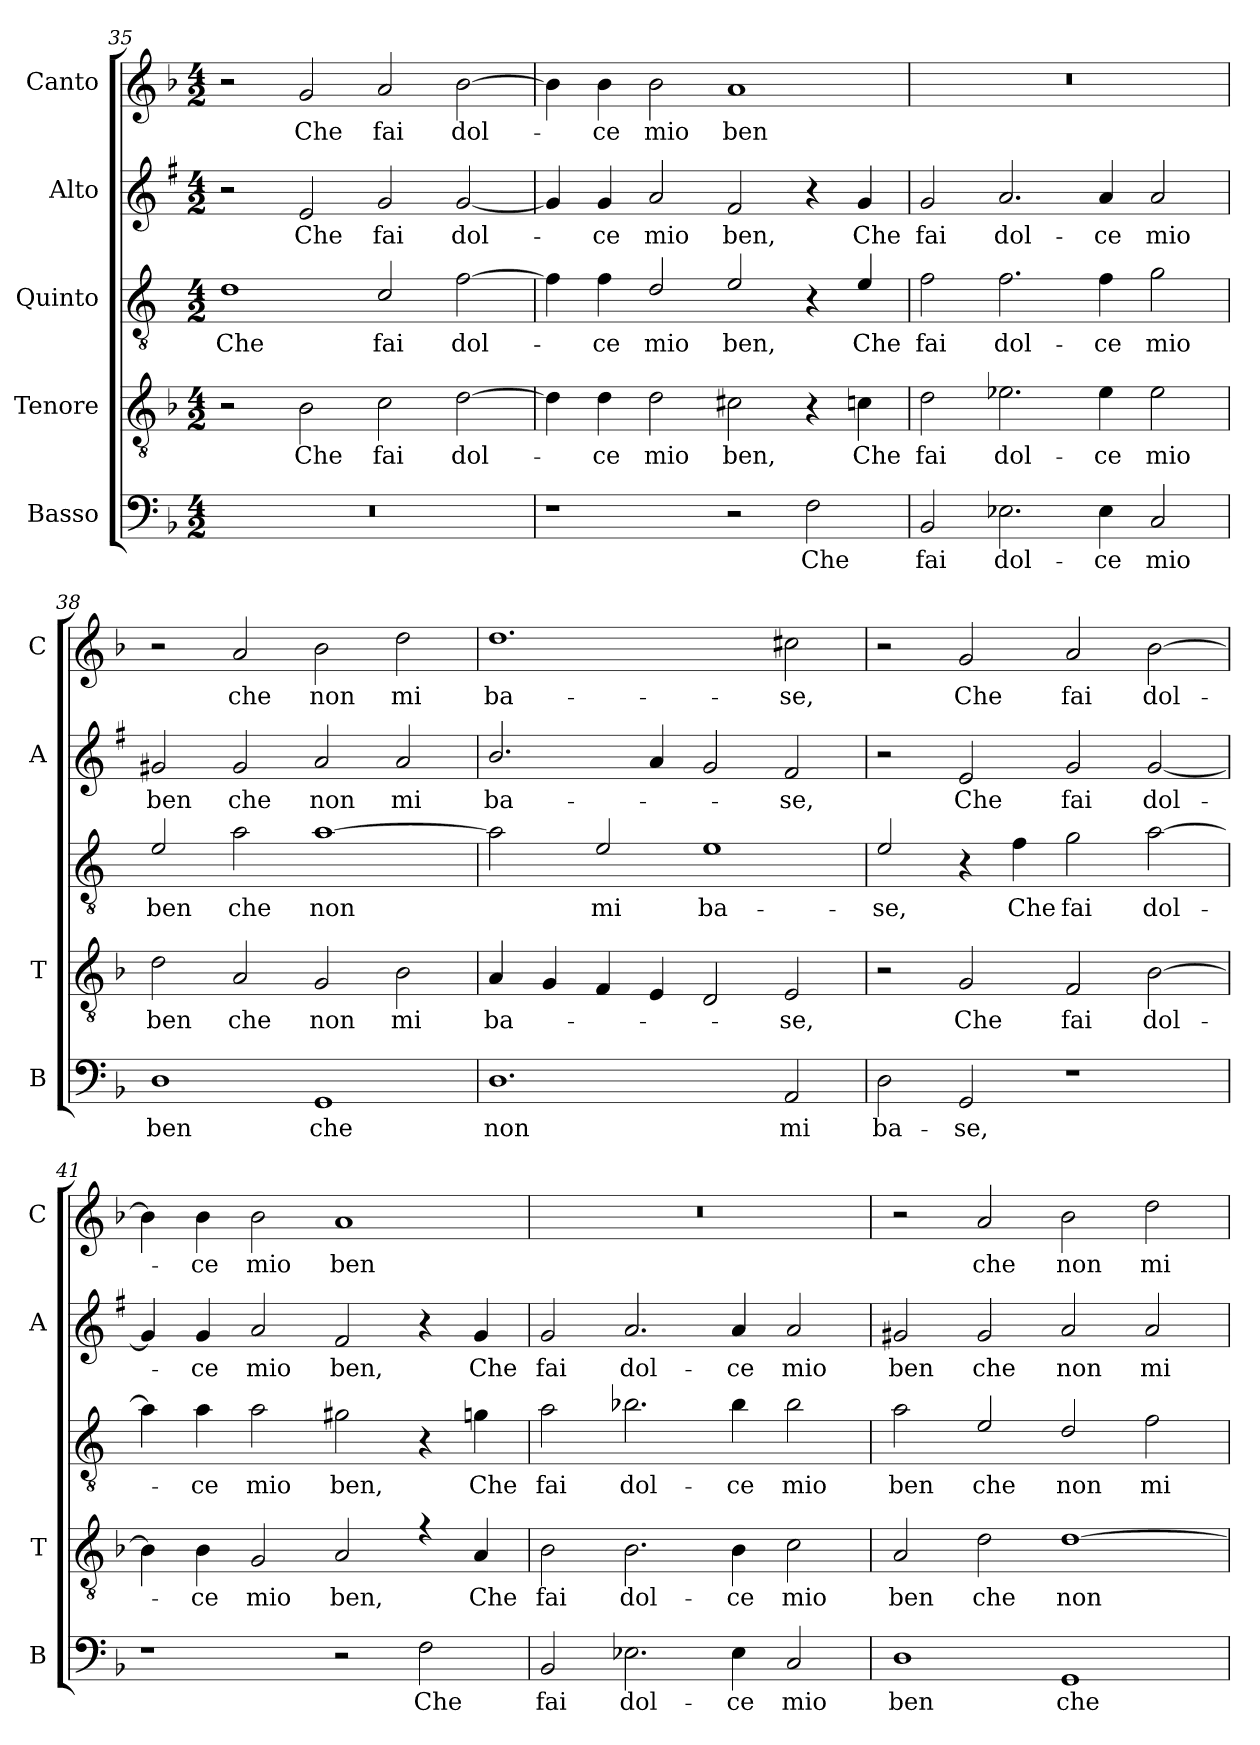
**kern	**text	**kern	**text	**kern	**text	**kern	**text	**kern	**text
*part5	*part5	*part4	*part4	*part3	*part3	*part2	*part2	*part1	*part1
*staff5	*staff5	*staff4	*staff4	*staff3	*staff3	*staff2	*staff2	*staff1	*staff1
*I"Basso	*	*I"Tenore	*	*I"Quinto	*	*I"Alto	*	*I"Canto	*
*I'B	*	*I'T	*	*	*	*I'A	*	*I'C	*
!!LO:PB:g=z
*clefF4	*	*clefGv2	*	*clefGv2	*	*clefG2	*	*clefG2	*
*	*	*	*	*ITrd4c7	*	*ITrd1c2	*	*	*
*k[b-]	*	*k[b-]	*	*k[b-]	*	*k[b-]	*	*k[b-]	*
*F:	*	*F:	*	*F:	*	*F:	*	*F:	*
*M4/2	*	*M4/2	*	*M4/2	*	*M4/2	*	*M4/2	*
=35	=35	=35	=35	=35	=35	=35	=35	=35	=35
!	!	!	!	!	!LO:LY:b	!	!	!	!
0r	.	2r	.	1G	Che	2r	.	2r	.
!	!	!	!LO:LY:b	!	!	!	!LO:LY:b	!	!LO:LY:b
.	.	2B-\	Che	.	.	2d/	Che	2g/	Che
!	!	!	!LO:LY:b	!	!LO:LY:b	!	!LO:LY:b	!	!LO:LY:b
.	.	2c\	fai	2F/	fai	2f/	fai	2a/	fai
!	!	!	!LO:LY:b	!	!LO:LY:b	!	!LO:LY:b	!	!LO:LY:b
.	.	[2d\	dol-	[2B-\	dol-	[2f/	dol-	[2b-\	dol-
=36	=36	=36	=36	=36	=36	=36	=36	=36	=36
1r	.	4d\]	.	4B-\]	.	4f/]	.	4b-\]	.
!	!	!	!LO:LY:b	!	!LO:LY:b	!	!LO:LY:b	!	!LO:LY:b
.	.	4d\	-ce	4B-\	-ce	4f/	-ce	4b-\	-ce
!	!	!	!LO:LY:b	!	!LO:LY:b	!	!LO:LY:b	!	!LO:LY:b
.	.	2d\	mio	2G/	mio	2g/	mio	2b-\	mio
!	!	!	!LO:LY:b	!	!LO:LY:b	!	!LO:LY:b	!	!LO:LY:b
2r	.	2c#X\	ben,	2A/	ben,	2e/	ben,	1a	ben
!	!LO:LY:b	!	!	!	!	!	!	!	!
2F\	Che	4r	.	4r	.	4r	.	.	.
!	!	!	!LO:LY:b	!	!LO:LY:b	!	!LO:LY:b	!	!
.	.	4cn\	Che	4A/	Che	4f/	Che	.	.
=37	=37	=37	=37	=37	=37	=37	=37	=37	=37
!	!LO:LY:b	!	!LO:LY:b	!	!LO:LY:b	!	!LO:LY:b	!	!
2BB-/	fai	2d\	fai	2B-\	fai	2f/	fai	0r	.
!	!LO:LY:b	!	!LO:LY:b	!	!LO:LY:b	!	!LO:LY:b	!	!
2.E-X\	dol-	2.e-X\	dol-	2.B-\	dol-	2.g/	dol-	.	.
!	!LO:LY:b	!	!LO:LY:b	!	!LO:LY:b	!	!LO:LY:b	!	!
4E-\	-ce	4e-\	-ce	4B-\	-ce	4g/	-ce	.	.
!	!LO:LY:b	!	!LO:LY:b	!	!LO:LY:b	!	!LO:LY:b	!	!
2C/	mio	2e-\	mio	2c\	mio	2g/	mio	.	.
=38	=38	=38	=38	=38	=38	=38	=38	=38	=38
!	!LO:LY:b	!	!LO:LY:b	!	!LO:LY:b	!	!LO:LY:b	!	!
1D	ben	2d\	ben	2A/	ben	2f#X/	ben	2r	.
!	!	!	!LO:LY:b	!	!LO:LY:b	!	!LO:LY:b	!	!LO:LY:b
.	.	2A/	che	2d\	che	2f#/	che	2a/	che
!	!LO:LY:b	!	!LO:LY:b	!	!LO:LY:b	!	!LO:LY:b	!	!LO:LY:b
1GG	che	2G/	non	[1d	non	2g/	non	2b-\	non
!	!	!	!LO:LY:b	!	!	!	!LO:LY:b	!	!LO:LY:b
.	.	2B-\	mi	.	.	2g/	mi	2dd\	mi
!!LO:LB:g=z
=39	=39	=39	=39	=39	=39	=39	=39	=39	=39
!	!LO:LY:b	!	!LO:LY:b	!	!	!	!LO:LY:b	!	!LO:LY:b
1.D	non	4A/	ba-	2d\]	.	2.a/	ba-	1.dd	ba-
.	.	4G/	.	.	.	.	.	.	.
!	!	!	!	!	!LO:LY:b	!	!	!	!
.	.	4F/	.	2A/	mi	.	.	.	.
.	.	4E/	.	.	.	4g/	.	.	.
!	!	!	!	!	!LO:LY:b	!	!	!	!
.	.	2D/	.	1A	ba-	2f/	.	.	.
!	!LO:LY:b	!	!LO:LY:b	!	!	!	!LO:LY:b	!	!LO:LY:b
2AA/	mi	2E/	-se,	.	.	2e/	-se,	2cc#X\	-se,
=40	=40	=40	=40	=40	=40	=40	=40	=40	=40
!	!LO:LY:b	!	!	!	!LO:LY:b	!	!	!	!
2D\	ba-	2r	.	2A/	-se,	2r	.	2r	.
!	!LO:LY:b	!	!LO:LY:b	!	!	!	!LO:LY:b	!	!LO:LY:b
2GG/	-se,	2G/	Che	4r	.	2d/	Che	2g/	Che
!	!	!	!	!	!LO:LY:b	!	!	!	!
.	.	.	.	4B-\	Che	.	.	.	.
!	!	!	!LO:LY:b	!	!LO:LY:b	!	!LO:LY:b	!	!LO:LY:b
1r	.	2F/	fai	2c\	fai	2f/	fai	2a/	fai
!	!	!	!LO:LY:b	!	!LO:LY:b	!	!LO:LY:b	!	!LO:LY:b
.	.	[2B-\	dol-	[2d\	dol-	[2f/	dol-	[2b-\	dol-
=41	=41	=41	=41	=41	=41	=41	=41	=41	=41
1r	.	4B-\]	.	4d\]	.	4f/]	.	4b-\]	.
!	!	!	!LO:LY:b	!	!LO:LY:b	!	!LO:LY:b	!	!LO:LY:b
.	.	4B-\	-ce	4d\	-ce	4f/	-ce	4b-\	-ce
!	!	!	!LO:LY:b	!	!LO:LY:b	!	!LO:LY:b	!	!LO:LY:b
.	.	2G/	mio	2d\	mio	2g/	mio	2b-\	mio
!	!	!	!LO:LY:b	!	!LO:LY:b	!	!LO:LY:b	!	!LO:LY:b
2r	.	2A/	ben,	2c#X\	ben,	2e/	ben,	1a	ben
!	!LO:LY:b	!	!	!	!	!	!	!	!
2F\	Che	4rf	.	4r	.	4r	.	.	.
!	!	!	!LO:LY:b	!	!LO:LY:b	!	!LO:LY:b	!	!
.	.	4A/	Che	4cn\	Che	4f/	Che	.	.
=42	=42	=42	=42	=42	=42	=42	=42	=42	=42
!	!LO:LY:b	!	!LO:LY:b	!	!LO:LY:b	!	!LO:LY:b	!	!
2BB-/	fai	2B-\	fai	2d\	fai	2f/	fai	0r	.
!	!LO:LY:b	!	!LO:LY:b	!	!LO:LY:b	!	!LO:LY:b	!	!
2.E-X\	dol-	2.B-\	dol-	2.e-X\	dol-	2.g/	dol-	.	.
!	!LO:LY:b	!	!LO:LY:b	!	!LO:LY:b	!	!LO:LY:b	!	!
4E-\	-ce	4B-\	-ce	4e-\	-ce	4g/	-ce	.	.
!	!LO:LY:b	!	!LO:LY:b	!	!LO:LY:b	!	!LO:LY:b	!	!
2C/	mio	2c\	mio	2e-\	mio	2g/	mio	.	.
=43	=43	=43	=43	=43	=43	=43	=43	=43	=43
!	!LO:LY:b	!	!LO:LY:b	!	!LO:LY:b	!	!LO:LY:b	!	!
1D	ben	2A/	ben	2d\	ben	2f#X/	ben	2r	.
!	!	!	!LO:LY:b	!	!LO:LY:b	!	!LO:LY:b	!	!LO:LY:b
.	.	2d\	che	2A/	che	2f#/	che	2a/	che
!	!LO:LY:b	!	!LO:LY:b	!	!LO:LY:b	!	!LO:LY:b	!	!LO:LY:b
1GG	che	[1d	non	2G/	non	2g/	non	2b-\	non
!	!	!	!	!	!LO:LY:b	!	!LO:LY:b	!	!LO:LY:b
.	.	.	.	2B-\	mi	2g/	mi	2dd\	mi
=	=	=	=	=	=	=	=	=	=
*-	*-	*-	*-	*-	*-	*-	*-	*-	*-
